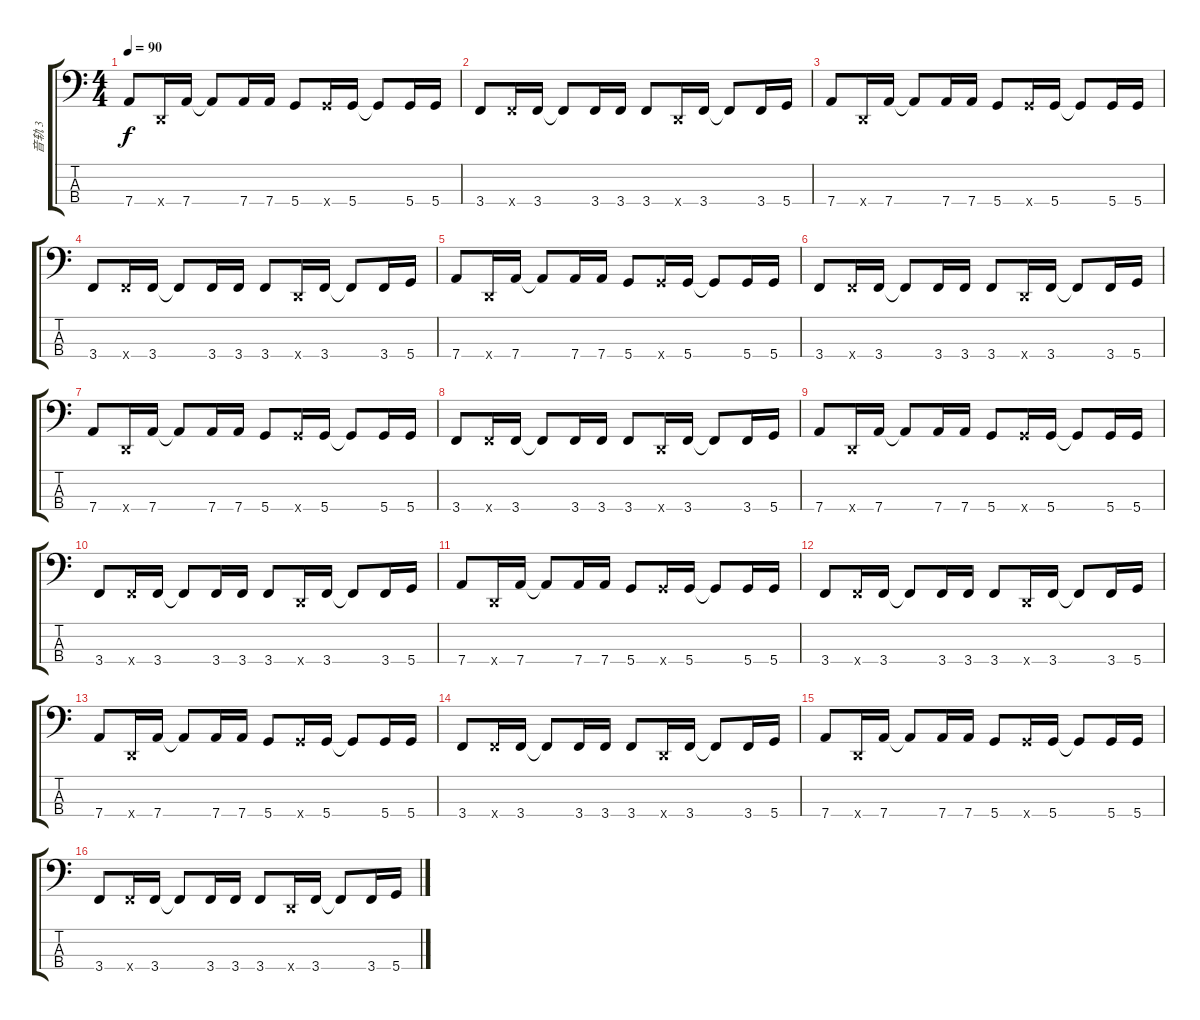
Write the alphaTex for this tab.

\track ("音轨 3" "音轨 3") {instrument electricbasspick}
\staff {score tabs}
\tuning (F2 C2 G1 D1) {hide}
\ts (4 4)
\tempo 90
\clef f4
\ks c
7.4.8{dy f} 0.4{x}.16 7.4.16 7.4{t}.8 7.4.16 7.4.16 5.4.8 5.4{x}.16 5.4.16 5.4{t}.8 5.4.16 5.4.16 |
3.4.8 3.4{x}.16 3.4.16 3.4{t}.8 3.4.16 3.4.16 3.4.8 0.4{x}.16 3.4.16 3.4{t}.8 3.4.16 5.4.16 |
7.4.8 0.4{x}.16 7.4.16 7.4{t}.8 7.4.16 7.4.16 5.4.8 5.4{x}.16 5.4.16 5.4{t}.8 5.4.16 5.4.16 |
3.4.8 3.4{x}.16 3.4.16 3.4{t}.8 3.4.16 3.4.16 3.4.8 0.4{x}.16 3.4.16 3.4{t}.8 3.4.16 5.4.16 |
7.4.8 0.4{x}.16 7.4.16 7.4{t}.8 7.4.16 7.4.16 5.4.8 5.4{x}.16 5.4.16 5.4{t}.8 5.4.16 5.4.16 |
3.4.8 3.4{x}.16 3.4.16 3.4{t}.8 3.4.16 3.4.16 3.4.8 0.4{x}.16 3.4.16 3.4{t}.8 3.4.16 5.4.16 |
7.4.8 0.4{x}.16 7.4.16 7.4{t}.8 7.4.16 7.4.16 5.4.8 5.4{x}.16 5.4.16 5.4{t}.8 5.4.16 5.4.16 |
3.4.8 3.4{x}.16 3.4.16 3.4{t}.8 3.4.16 3.4.16 3.4.8 0.4{x}.16 3.4.16 3.4{t}.8 3.4.16 5.4.16 |
7.4.8 0.4{x}.16 7.4.16 7.4{t}.8 7.4.16 7.4.16 5.4.8 5.4{x}.16 5.4.16 5.4{t}.8 5.4.16 5.4.16 |
3.4.8 3.4{x}.16 3.4.16 3.4{t}.8 3.4.16 3.4.16 3.4.8 0.4{x}.16 3.4.16 3.4{t}.8 3.4.16 5.4.16 |
7.4.8 0.4{x}.16 7.4.16 7.4{t}.8 7.4.16 7.4.16 5.4.8 5.4{x}.16 5.4.16 5.4{t}.8 5.4.16 5.4.16 |
3.4.8 3.4{x}.16 3.4.16 3.4{t}.8 3.4.16 3.4.16 3.4.8 0.4{x}.16 3.4.16 3.4{t}.8 3.4.16 5.4.16 |
7.4.8 0.4{x}.16 7.4.16 7.4{t}.8 7.4.16 7.4.16 5.4.8 5.4{x}.16 5.4.16 5.4{t}.8 5.4.16 5.4.16 |
3.4.8 3.4{x}.16 3.4.16 3.4{t}.8 3.4.16 3.4.16 3.4.8 0.4{x}.16 3.4.16 3.4{t}.8 3.4.16 5.4.16 |
7.4.8 0.4{x}.16 7.4.16 7.4{t}.8 7.4.16 7.4.16 5.4.8 5.4{x}.16 5.4.16 5.4{t}.8 5.4.16 5.4.16 |
3.4.8 3.4{x}.16 3.4.16 3.4{t}.8 3.4.16 3.4.16 3.4.8 0.4{x}.16 3.4.16 3.4{t}.8 3.4.16 5.4.16
